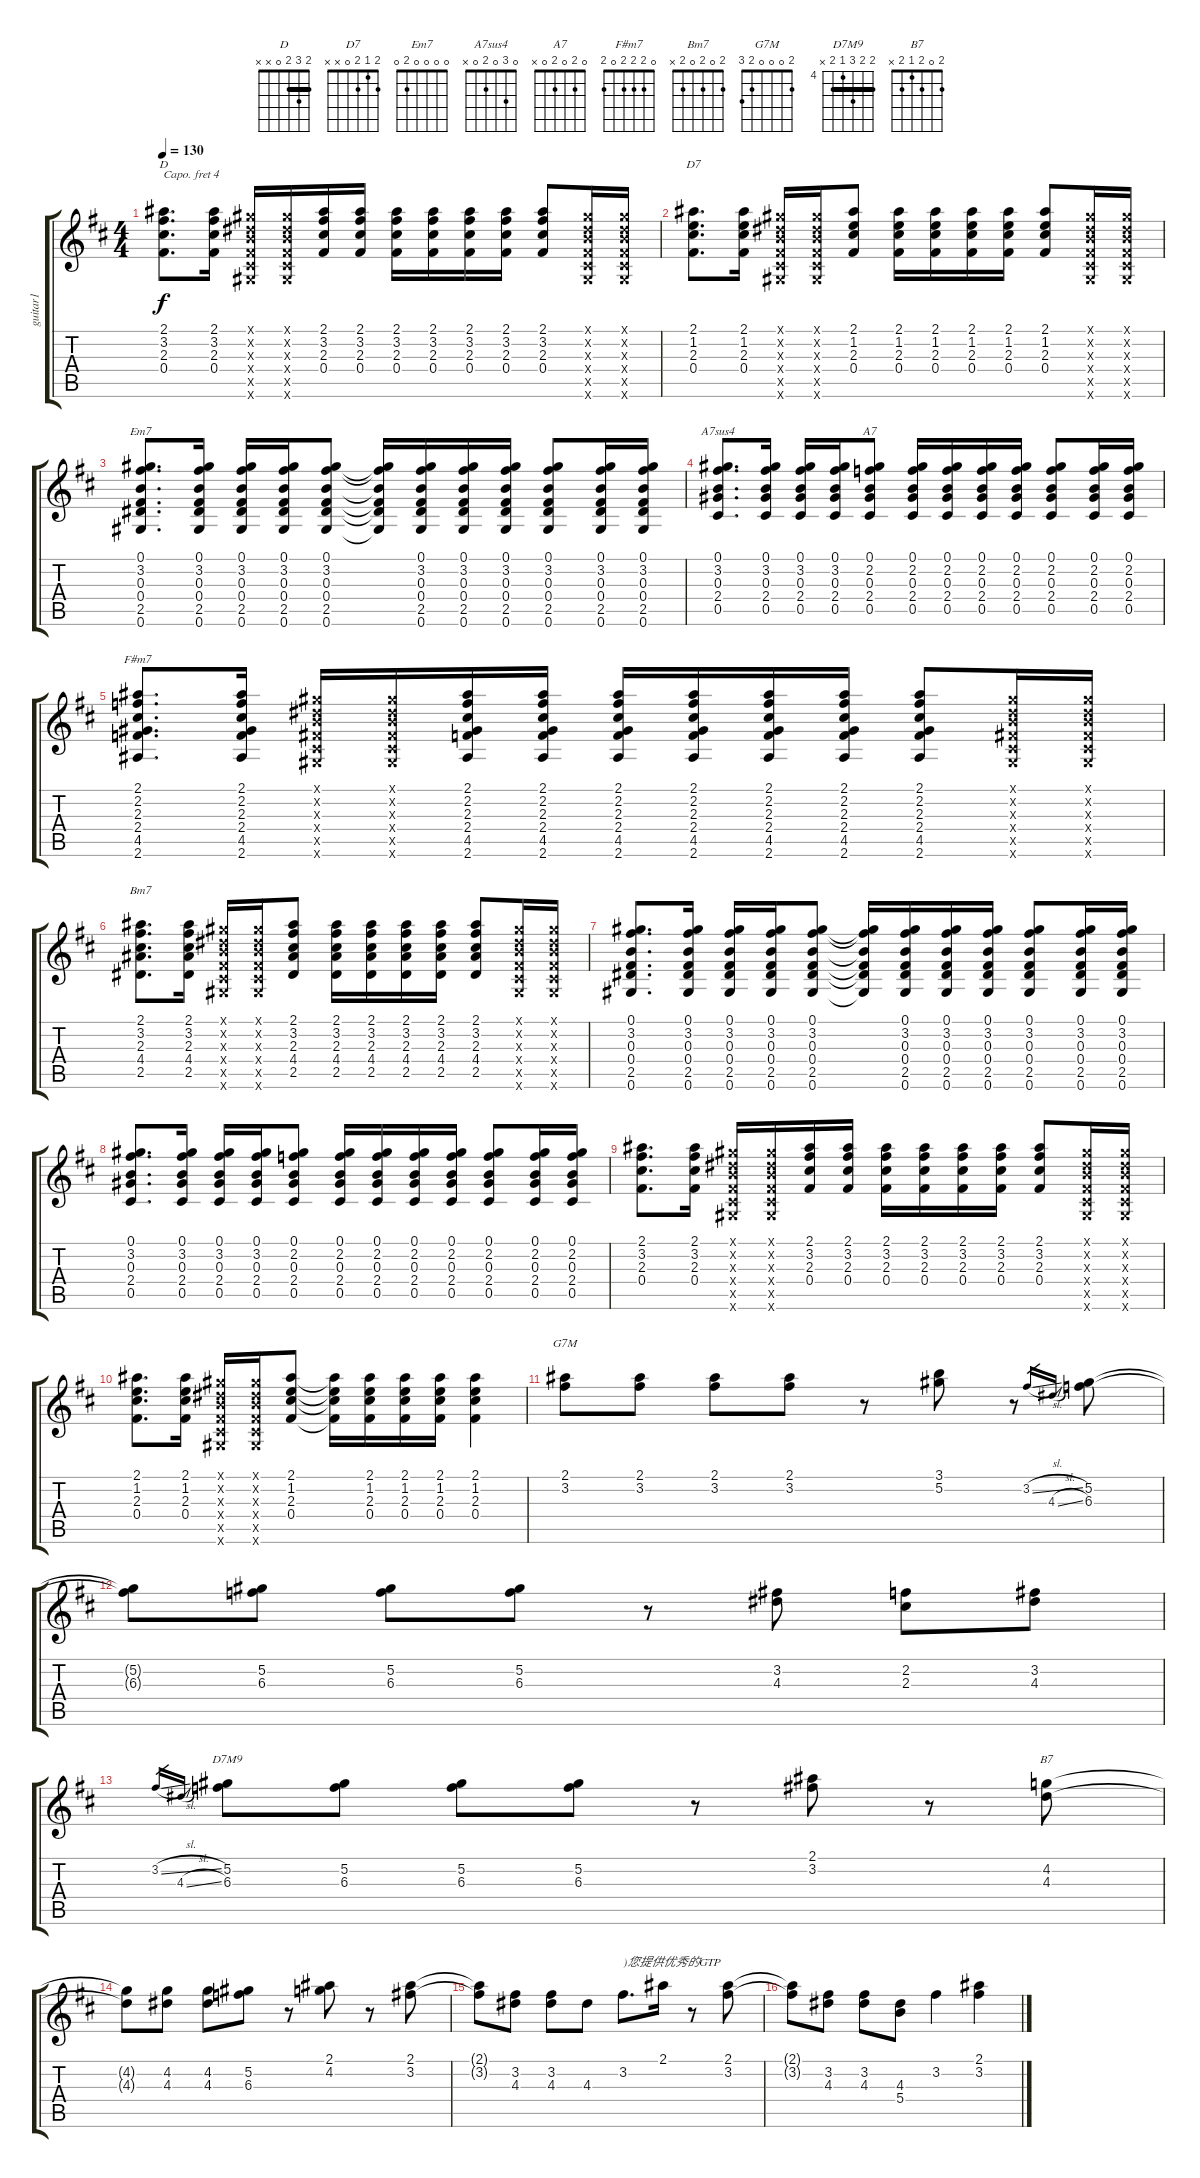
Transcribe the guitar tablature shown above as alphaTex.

\track ("guitar1" "guitar1") {instrument acousticguitarsteel}
\staff {score tabs}
\capo 4
\tuning (E4 B3 G3 D3 A2 E2) {hide}
\chord ("D" 2 3 2 0 x x) {barre 2}
\chord ("D7" 2 1 2 0 x x)
\chord ("Em7" 0 0 0 0 2 0)
\chord ("A7sus4" 0 3 0 2 0 x)
\chord ("A7" 0 2 0 2 0 x)
\chord ("F#m7" 0 2 2 2 0 2)
\chord ("Bm7" 2 0 2 0 2 x)
\chord ("G7M" 2 0 0 0 2 3)
\chord ("D7M9" 5 5 6 4 5 x) {firstfret 4 barre 5}
\chord ("B7" 2 0 2 1 2 x)
\ts (4 4)
\tempo 130
\clef g2
\ks d
(2.1 3.2 2.3 0.4).8{d ch "D" dy f} (2.1 3.2 2.3 0.4).16 (0.1{x} 0.2{x} 0.3{x} 0.4{x} 0.5{x} 0.6{x}).16 (0.1{x} 0.2{x} 0.3{x} 0.4{x} 0.5{x} 0.6{x}).16 (2.1 3.2 2.3 0.4).16 (2.1 3.2 2.3 0.4).16 (2.1 3.2 2.3 0.4).16 (2.1 3.2 2.3 0.4).16 (2.1 3.2 2.3 0.4).16 (2.1 3.2 2.3 0.4).16 (2.1 3.2 2.3 0.4).8 (0.1{x} 0.2{x} 0.3{x} 0.4{x} 0.5{x} 0.6{x}).16 (0.1{x} 0.2{x} 0.3{x} 0.4{x} 0.5{x} 0.6{x}).16 |
(2.1 1.2 2.3 0.4).8{d ch "D7"} (2.1 1.2 2.3 0.4).16 (0.1{x} 0.2{x} 0.3{x} 0.4{x} 0.5{x} 0.6{x}).16 (0.1{x} 0.2{x} 0.3{x} 0.4{x} 0.5{x} 0.6{x}).16 (2.1 1.2 2.3 0.4).8 (2.1 1.2 2.3 0.4).16 (2.1 1.2 2.3 0.4).16 (2.1 1.2 2.3 0.4).16 (2.1 1.2 2.3 0.4).16 (2.1 1.2 2.3 0.4).8 (0.1{x} 0.2{x} 0.3{x} 0.4{x} 0.5{x} 0.6{x}).16 (0.1{x} 0.2{x} 0.3{x} 0.4{x} 0.5{x} 0.6{x}).16 |
(0.1 3.2 0.3 0.4 2.5 0.6).8{d ch "Em7"} (0.1 3.2 0.3 0.4 2.5 0.6).16 (0.1 3.2 0.3 0.4 2.5 0.6).16 (0.1 3.2 0.3 0.4 2.5 0.6).16 (0.1 3.2 0.3 0.4 2.5 0.6).8 (0.1{t} 3.2{t} 0.3{t} 0.4{t} 2.5{t} 0.6{t}).16 (0.1 3.2 0.3 0.4 2.5 0.6).16 (0.1 3.2 0.3 0.4 2.5 0.6).16 (0.1 3.2 0.3 0.4 2.5 0.6).16 (0.1 3.2 0.3 0.4 2.5 0.6).8 (0.1 3.2 0.3 0.4 2.5 0.6).16 (0.1 3.2 0.3 0.4 2.5 0.6).16 |
(0.1 3.2 0.3 2.4 0.5).8{d ch "A7sus4"} (0.1 3.2 0.3 2.4 0.5).16 (0.1 3.2 0.3 2.4 0.5).16 (0.1 3.2 0.3 2.4 0.5).16 (0.1 2.2 0.3 2.4 0.5).8{ch "A7"} (0.1 2.2 0.3 2.4 0.5).16 (0.1 2.2 0.3 2.4 0.5).16 (0.1 2.2 0.3 2.4 0.5).16 (0.1 2.2 0.3 2.4 0.5).16 (0.1 2.2 0.3 2.4 0.5).8 (0.1 2.2 0.3 2.4 0.5).16 (0.1 2.2 0.3 2.4 0.5).16 |
(2.1 2.2 2.3 2.4 4.5 2.6).8{d ch "F#m7"} (2.1 2.2 2.3 2.4 4.5 2.6).16 (0.1{x} 0.2{x} 0.3{x} 0.4{x} 0.5{x} 0.6{x}).16 (0.1{x} 0.2{x} 0.3{x} 0.4{x} 0.5{x} 0.6{x}).16 (2.1 2.2 2.3 2.4 4.5 2.6).16 (2.1 2.2 2.3 2.4 4.5 2.6).16 (2.1 2.2 2.3 2.4 4.5 2.6).16 (2.1 2.2 2.3 2.4 4.5 2.6).16 (2.1 2.2 2.3 2.4 4.5 2.6).16 (2.1 2.2 2.3 2.4 4.5 2.6).16 (2.1 2.2 2.3 2.4 4.5 2.6).8 (0.1{x} 0.2{x} 0.3{x} 0.4{x} 0.5{x} 0.6{x}).16 (0.1{x} 0.2{x} 0.3{x} 0.4{x} 0.5{x} 0.6{x}).16 |
(2.1 3.2 2.3 4.4 2.5).8{d ch "Bm7"} (2.1 3.2 2.3 4.4 2.5).16 (0.1{x} 0.2{x} 0.3{x} 0.4{x} 0.5{x} 0.6{x}).16 (0.1{x} 0.2{x} 0.3{x} 0.4{x} 0.5{x} 0.6{x}).16 (2.1 3.2 2.3 4.4 2.5).8 (2.1 3.2 2.3 4.4 2.5).16 (2.1 3.2 2.3 4.4 2.5).16 (2.1 3.2 2.3 4.4 2.5).16 (2.1 3.2 2.3 4.4 2.5).16 (2.1 3.2 2.3 4.4 2.5).8 (0.1{x} 0.2{x} 0.3{x} 0.4{x} 0.5{x} 0.6{x}).16 (0.1{x} 0.2{x} 0.3{x} 0.4{x} 0.5{x} 0.6{x}).16 |
(0.1 3.2 0.3 0.4 2.5 0.6).8{d} (0.1 3.2 0.3 0.4 2.5 0.6).16 (0.1 3.2 0.3 0.4 2.5 0.6).16 (0.1 3.2 0.3 0.4 2.5 0.6).16 (0.1 3.2 0.3 0.4 2.5 0.6).8 (0.1{t} 3.2{t} 0.3{t} 0.4{t} 2.5{t} 0.6{t}).16 (0.1 3.2 0.3 0.4 2.5 0.6).16 (0.1 3.2 0.3 0.4 2.5 0.6).16 (0.1 3.2 0.3 0.4 2.5 0.6).16 (0.1 3.2 0.3 0.4 2.5 0.6).8 (0.1 3.2 0.3 0.4 2.5 0.6).16 (0.1 3.2 0.3 0.4 2.5 0.6).16 |
(0.1 3.2 0.3 2.4 0.5).8{d} (0.1 3.2 0.3 2.4 0.5).16 (0.1 3.2 0.3 2.4 0.5).16 (0.1 3.2 0.3 2.4 0.5).16 (0.1 2.2 0.3 2.4 0.5).8 (0.1 2.2 0.3 2.4 0.5).16 (0.1 2.2 0.3 2.4 0.5).16 (0.1 2.2 0.3 2.4 0.5).16 (0.1 2.2 0.3 2.4 0.5).16 (0.1 2.2 0.3 2.4 0.5).8 (0.1 2.2 0.3 2.4 0.5).16 (0.1 2.2 0.3 2.4 0.5).16 |
(2.1 3.2 2.3 0.4).8{d} (2.1 3.2 2.3 0.4).16 (0.1{x} 0.2{x} 0.3{x} 0.4{x} 0.5{x} 0.6{x}).16 (0.1{x} 0.2{x} 0.3{x} 0.4{x} 0.5{x} 0.6{x}).16 (2.1 3.2 2.3 0.4).16 (2.1 3.2 2.3 0.4).16 (2.1 3.2 2.3 0.4).16 (2.1 3.2 2.3 0.4).16 (2.1 3.2 2.3 0.4).16 (2.1 3.2 2.3 0.4).16 (2.1 3.2 2.3 0.4).8 (0.1{x} 0.2{x} 0.3{x} 0.4{x} 0.5{x} 0.6{x}).16 (0.1{x} 0.2{x} 0.3{x} 0.4{x} 0.5{x} 0.6{x}).16 |
(2.1 1.2 2.3 0.4).8{d} (2.1 1.2 2.3 0.4).16 (0.1{x} 0.2{x} 0.3{x} 0.4{x} 0.5{x} 0.6{x}).16 (0.1{x} 0.2{x} 0.3{x} 0.4{x} 0.5{x} 0.6{x}).16 (2.1 1.2 2.3 0.4).8 (2.1{t} 1.2{t} 2.3{t} 0.4{t}).16 (2.1 1.2 2.3 0.4).16 (2.1 1.2 2.3 0.4).16 (2.1 1.2 2.3 0.4).16 (2.1 1.2 2.3 0.4).4 |
(2.1 3.2).8{ch "G7M"} (2.1 3.2).8 (2.1 3.2).8 (2.1 3.2).8 r.8 (3.1 5.2).8 r.8 3.2{sl}.16{gr} 4.3{sl}.16{gr} (5.2 6.3).8 |
(5.2{t} 6.3{t}).8 (5.2 6.3).8 (5.2 6.3).8 (5.2 6.3).8 r.8 (3.2 4.3).8 (2.2 2.3).8 (3.2 4.3).8 |
3.2{sl}.16{gr} 4.3{sl}.16{gr} (5.2 6.3).8{ch "D7M9"} (5.2 6.3).8 (5.2 6.3).8 (5.2 6.3).8 r.8 (2.1 3.2).8 r.8 (4.2 4.3).8{ch "B7"} |
(4.2{t} 4.3{t}).8 (4.2 4.3).8 (4.2 4.3).8 (5.2 6.3).8 r.8 (2.1 4.2).8 r.8 (2.1 3.2).8 |
(2.1{t} 3.2{t}).8 (3.2 4.3).8 (3.2 4.3).8 4.3.8 3.2.8{d txt ")您提供优秀的GTP"} 2.1.16 r.8 (2.1 3.2).8 |
(2.1{t} 3.2{t}).8 (3.2 4.3).8 (3.2 4.3).8 (4.3 5.4).8 3.2.4 (2.1 3.2).4
